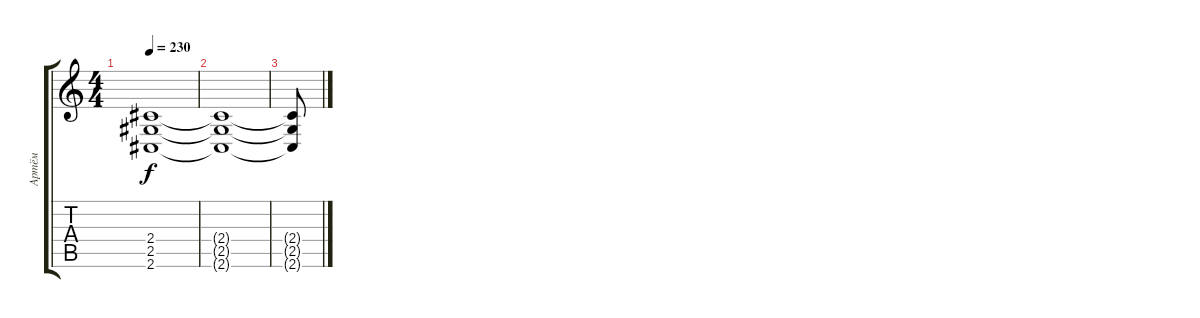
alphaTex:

\track ("Артём" "Артём") {instrument distortionguitar}
\staff {score tabs}
\tuning (Db4 Ab3 E3 B2 Gb2 B1) {hide}
\ts (4 4)
\tempo 230
\clef g2
\ks c
(2.4{t} 2.5{t} 2.6{t}).1{dy f} |
(2.4{t} 2.5{t} 2.6{t}).1 |
(2.4{t} 2.5{t} 2.6{t}).8
